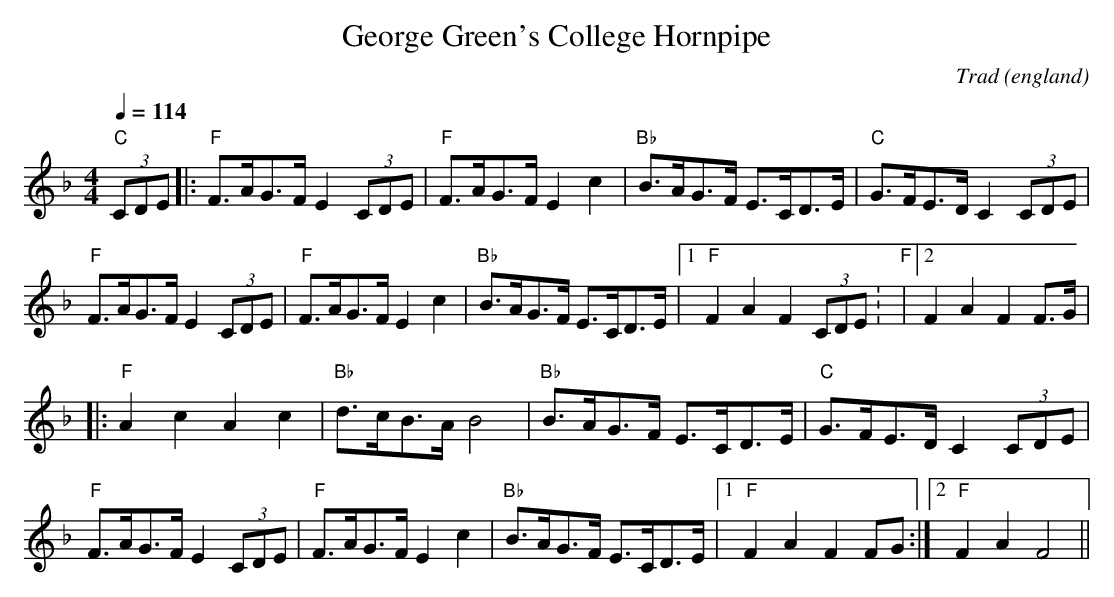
X:1
T:George Green's College Hornpipe
O:england
M:4/4
L:1/8
Q:1/4=114
C:Trad
K:F             %transposed from G
"C"(3CDE|:"F" F>AG>F E2 (3CDE|"F"F>AG>F E2c2|"Bb"B>AG>F E>CD>E|"C"G>FE>D C2 (3CDE|
"F"F>AG>F E2 (3CDE|"F"F>AG>F E2c2|"Bb"B>AG>F E>CD>E|1"F" F2 A2 F2 (3CDE \
:"F"|2 F2A2 F2 F>G|
|:"F" A2c2 A2c2|"Bb"d>cB>A B4|"Bb"B>AG>F E>CD>E|"C"G>FE>D C2 (3CDE|
"F"F>AG>F E2 (3CDE |"F"F>AG>F E2c2|"Bb"B>AG>F E>CD>E|1"F" F2A2 F2 FG :|2"F" F2 A2 F4||
